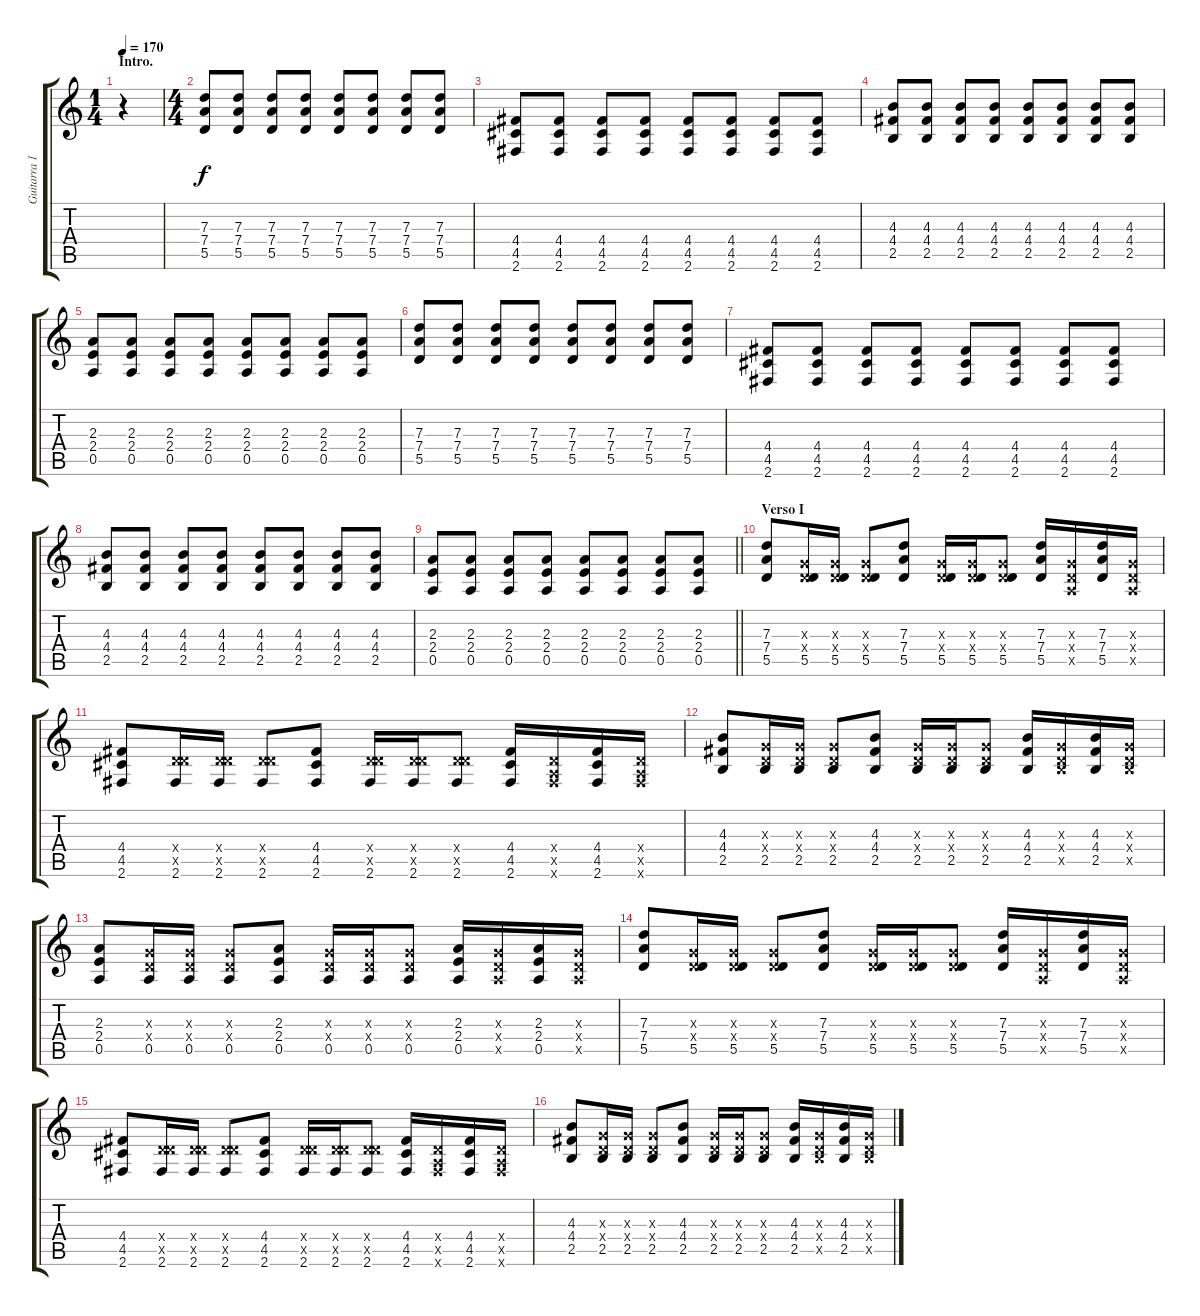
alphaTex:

\track ("Guitarra 1 - Mathias" "Guitarra 1") {instrument distortionguitar}
\staff {score tabs}
\tuning (E4 B3 G3 D3 A2 E2) {hide}
\ts (1 4)
\section ("" "Intro.")
\tempo 170
\clef g2
\ks c
r.4{dy f instrument distortionguitar} |
\ts (4 4)
(7.3 7.4 5.5).8 (7.3 7.4 5.5).8 (7.3 7.4 5.5).8 (7.3 7.4 5.5).8 (7.3 7.4 5.5).8 (7.3 7.4 5.5).8 (7.3 7.4 5.5).8 (7.3 7.4 5.5).8 |
(4.4 4.5 2.6).8 (4.4 4.5 2.6).8 (4.4 4.5 2.6).8 (4.4 4.5 2.6).8 (4.4 4.5 2.6).8 (4.4 4.5 2.6).8 (4.4 4.5 2.6).8 (4.4 4.5 2.6).8 |
(4.3 4.4 2.5).8 (4.3 4.4 2.5).8 (4.3 4.4 2.5).8 (4.3 4.4 2.5).8 (4.3 4.4 2.5).8 (4.3 4.4 2.5).8 (4.3 4.4 2.5).8 (4.3 4.4 2.5).8 |
(2.3 2.4 0.5).8 (2.3 2.4 0.5).8 (2.3 2.4 0.5).8 (2.3 2.4 0.5).8 (2.3 2.4 0.5).8 (2.3 2.4 0.5).8 (2.3 2.4 0.5).8 (2.3 2.4 0.5).8 |
(7.3 7.4 5.5).8 (7.3 7.4 5.5).8 (7.3 7.4 5.5).8 (7.3 7.4 5.5).8 (7.3 7.4 5.5).8 (7.3 7.4 5.5).8 (7.3 7.4 5.5).8 (7.3 7.4 5.5).8 |
(4.4 4.5 2.6).8 (4.4 4.5 2.6).8 (4.4 4.5 2.6).8 (4.4 4.5 2.6).8 (4.4 4.5 2.6).8 (4.4 4.5 2.6).8 (4.4 4.5 2.6).8 (4.4 4.5 2.6).8 |
(4.3 4.4 2.5).8 (4.3 4.4 2.5).8 (4.3 4.4 2.5).8 (4.3 4.4 2.5).8 (4.3 4.4 2.5).8 (4.3 4.4 2.5).8 (4.3 4.4 2.5).8 (4.3 4.4 2.5).8 |
\barLineRight lightlight
(2.3 2.4 0.5).8 (2.3 2.4 0.5).8 (2.3 2.4 0.5).8 (2.3 2.4 0.5).8 (2.3 2.4 0.5).8 (2.3 2.4 0.5).8 (2.3 2.4 0.5).8 (2.3 2.4 0.5).8 |
\section ("" "Verso I")
(7.3 7.4 5.5).8 (0.3{x} 0.4{x} 5.5).16 (0.3{x} 0.4{x} 5.5).16 (0.3{x} 0.4{x} 5.5).8 (7.3 7.4 5.5).8 (0.3{x} 0.4{x} 5.5).16 (0.3{x} 0.4{x} 5.5).16 (0.3{x} 0.4{x} 5.5).8 (7.3 7.4 5.5).16 (0.3{x} 0.4{x} 0.5{x}).16 (7.3 7.4 5.5).16 (0.3{x} 0.4{x} 0.5{x}).16 |
(4.4 4.5 2.6).8 (0.4{x} 5.5{x} 2.6).16 (0.4{x} 5.5{x} 2.6).16 (0.4{x} 5.5{x} 2.6).8 (4.4 4.5 2.6).8 (0.4{x} 5.5{x} 2.6).16 (0.4{x} 5.5{x} 2.6).16 (0.4{x} 5.5{x} 2.6).8 (4.4 4.5 2.6).16 (0.4{x} 0.5{x} 2.6{x}).16 (4.4 4.5 2.6).16 (0.4{x} 0.5{x} 2.6{x}).16 |
(4.3 4.4 2.5).8 (0.3{x} 0.4{x} 2.5).16 (0.3{x} 0.4{x} 2.5).16 (0.3{x} 0.4{x} 2.5).8 (4.3 4.4 2.5).8 (0.3{x} 0.4{x} 2.5).16 (0.3{x} 0.4{x} 2.5).16 (0.3{x} 0.4{x} 2.5).8 (4.3 4.4 2.5).16 (0.3{x} 0.4{x} 2.5{x}).16 (4.3 4.4 2.5).16 (0.3{x} 0.4{x} 2.5{x}).16 |
(2.3 2.4 0.5).8 (0.3{x} 0.4{x} 0.5).16 (0.3{x} 0.4{x} 0.5).16 (0.3{x} 0.4{x} 0.5).8 (2.3 2.4 0.5).8 (0.3{x} 0.4{x} 0.5).16 (0.3{x} 0.4{x} 0.5).16 (0.3{x} 0.4{x} 0.5).8 (2.3 2.4 0.5).16 (0.3{x} 0.4{x} 0.5{x}).16 (2.3 2.4 0.5).16 (0.3{x} 0.4{x} 0.5{x}).16 |
(7.3 7.4 5.5).8 (0.3{x} 0.4{x} 5.5).16 (0.3{x} 0.4{x} 5.5).16 (0.3{x} 0.4{x} 5.5).8 (7.3 7.4 5.5).8 (0.3{x} 0.4{x} 5.5).16 (0.3{x} 0.4{x} 5.5).16 (0.3{x} 0.4{x} 5.5).8 (7.3 7.4 5.5).16 (0.3{x} 0.4{x} 0.5{x}).16 (7.3 7.4 5.5).16 (0.3{x} 0.4{x} 0.5{x}).16 |
(4.4 4.5 2.6).8 (0.4{x} 5.5{x} 2.6).16 (0.4{x} 5.5{x} 2.6).16 (0.4{x} 5.5{x} 2.6).8 (4.4 4.5 2.6).8 (0.4{x} 5.5{x} 2.6).16 (0.4{x} 5.5{x} 2.6).16 (0.4{x} 5.5{x} 2.6).8 (4.4 4.5 2.6).16 (0.4{x} 0.5{x} 2.6{x}).16 (4.4 4.5 2.6).16 (0.4{x} 0.5{x} 2.6{x}).16 |
(4.3 4.4 2.5).8 (0.3{x} 0.4{x} 2.5).16 (0.3{x} 0.4{x} 2.5).16 (0.3{x} 0.4{x} 2.5).8 (4.3 4.4 2.5).8 (0.3{x} 0.4{x} 2.5).16 (0.3{x} 0.4{x} 2.5).16 (0.3{x} 0.4{x} 2.5).8 (4.3 4.4 2.5).16 (0.3{x} 0.4{x} 2.5{x}).16 (4.3 4.4 2.5).16 (0.3{x} 0.4{x} 2.5{x}).16
